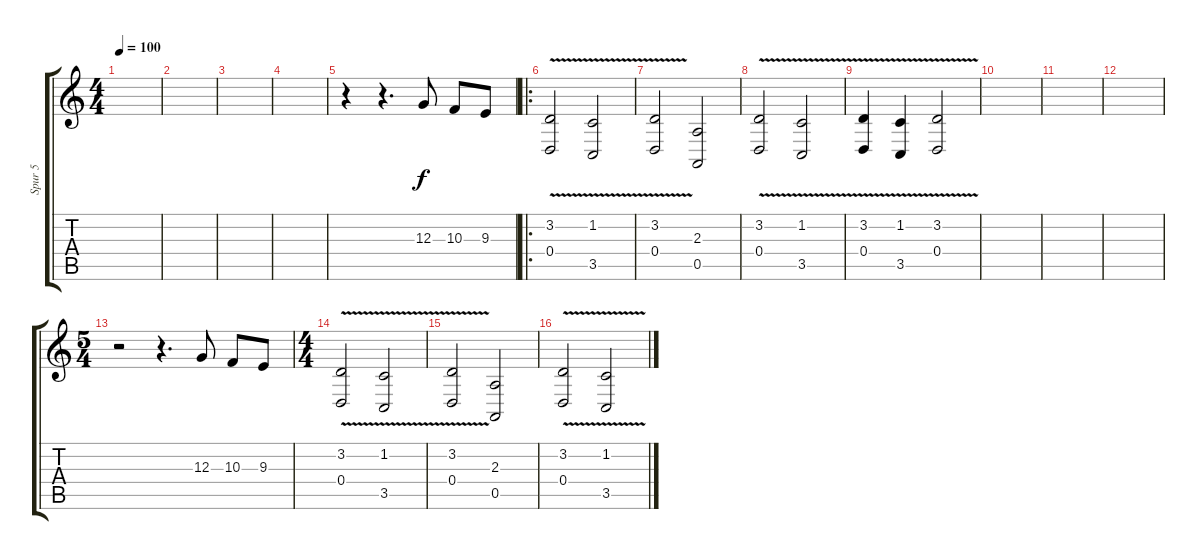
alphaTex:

\track ("Spur 5" "Spur 5") {instrument bagpipe}
\staff {score tabs}
\tuning (E4 B3 G3 D3 A2 E2) {hide}
\ts (4 4)
\tempo 100
\clef g2
\ks c
|
|
|
|
r.4 r.4{d} 12.3.8 10.3.8 9.3.8 |
\ro
(3.2{v} 0.4).2 (1.2{v} 3.5).2 |
(3.2{v} 0.4).2 (2.3 0.5).2 |
(3.2{v} 0.4).2 (1.2{v} 3.5).2 |
(3.2{v} 0.4).4 (1.2{v} 3.5).4 (3.2{v} 0.4).2 |
|
|
|
\ts (5 4)
r.2 r.4{d} 12.3.8 10.3.8 9.3.8 |
\ts (4 4)
(3.2{v} 0.4).2 (1.2{v} 3.5).2 |
(3.2{v} 0.4).2 (2.3 0.5).2 |
(3.2{v} 0.4).2 (1.2{v} 3.5).2
